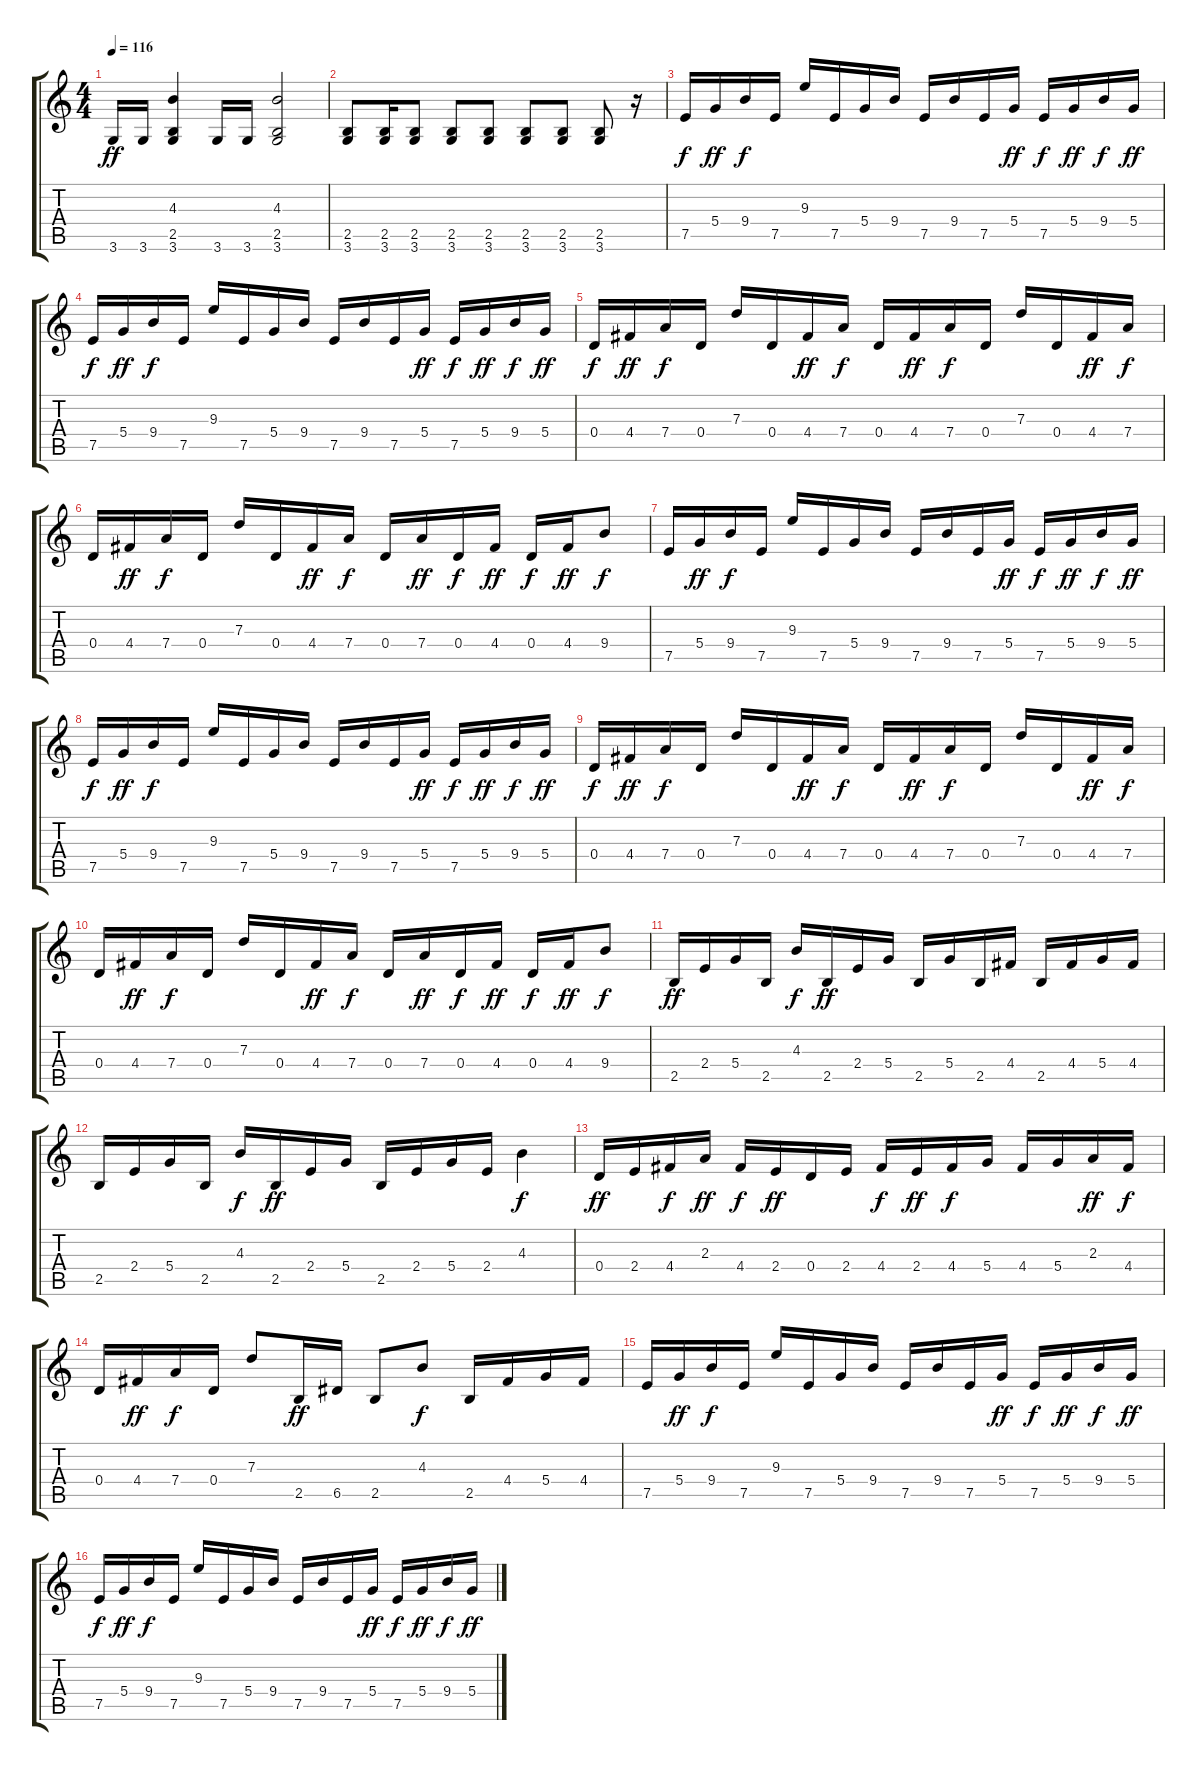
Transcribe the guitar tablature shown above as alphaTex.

\track "" {instrument overdrivenguitar}
\staff {score tabs}
\tuning (E4 B3 G3 D3 A2 E2) {hide}
\ts (4 4)
\tempo 116
\clef g2
\ks c
3.6.16{dy ff} 3.6.16 (4.3 2.5 3.6).4 3.6.16 3.6.16 (4.3 2.5 3.6).2 |
(2.5 3.6).8 (2.5 3.6).16 (2.5 3.6).8 (2.5 3.6).8 (2.5 3.6).8 (2.5 3.6).8 (2.5 3.6).8 (2.5 3.6).8 r.16 |
7.5.16{dy f} 5.4.16{dy ff} 9.4.16{dy f} 7.5.16 9.3.16 7.5.16 5.4.16 9.4.16 7.5.16 9.4.16 7.5.16 5.4.16{dy ff} 7.5.16{dy f} 5.4.16{dy ff} 9.4.16{dy f} 5.4.16{dy ff} |
7.5.16{dy f} 5.4.16{dy ff} 9.4.16{dy f} 7.5.16 9.3.16 7.5.16 5.4.16 9.4.16 7.5.16 9.4.16 7.5.16 5.4.16{dy ff} 7.5.16{dy f} 5.4.16{dy ff} 9.4.16{dy f} 5.4.16{dy ff} |
0.4.16{dy f} 4.4.16{dy ff} 7.4.16{dy f} 0.4.16 7.3.16 0.4.16 4.4.16{dy ff} 7.4.16{dy f} 0.4.16 4.4.16{dy ff} 7.4.16{dy f} 0.4.16 7.3.16 0.4.16 4.4.16{dy ff} 7.4.16{dy f} |
0.4.16 4.4.16{dy ff} 7.4.16{dy f} 0.4.16 7.3.16 0.4.16 4.4.16{dy ff} 7.4.16{dy f} 0.4.16 7.4.16{dy ff} 0.4.16{dy f} 4.4.16{dy ff} 0.4.16{dy f} 4.4.16{dy ff} 9.4.8{dy f} |
7.5.16 5.4.16{dy ff} 9.4.16{dy f} 7.5.16 9.3.16 7.5.16 5.4.16 9.4.16 7.5.16 9.4.16 7.5.16 5.4.16{dy ff} 7.5.16{dy f} 5.4.16{dy ff} 9.4.16{dy f} 5.4.16{dy ff} |
7.5.16{dy f} 5.4.16{dy ff} 9.4.16{dy f} 7.5.16 9.3.16 7.5.16 5.4.16 9.4.16 7.5.16 9.4.16 7.5.16 5.4.16{dy ff} 7.5.16{dy f} 5.4.16{dy ff} 9.4.16{dy f} 5.4.16{dy ff} |
0.4.16{dy f} 4.4.16{dy ff} 7.4.16{dy f} 0.4.16 7.3.16 0.4.16 4.4.16{dy ff} 7.4.16{dy f} 0.4.16 4.4.16{dy ff} 7.4.16{dy f} 0.4.16 7.3.16 0.4.16 4.4.16{dy ff} 7.4.16{dy f} |
0.4.16 4.4.16{dy ff} 7.4.16{dy f} 0.4.16 7.3.16 0.4.16 4.4.16{dy ff} 7.4.16{dy f} 0.4.16 7.4.16{dy ff} 0.4.16{dy f} 4.4.16{dy ff} 0.4.16{dy f} 4.4.16{dy ff} 9.4.8{dy f} |
2.5.16{dy ff} 2.4.16 5.4.16 2.5.16 4.3.16{dy f} 2.5.16{dy ff} 2.4.16 5.4.16 2.5.16 5.4.16 2.5.16 4.4.16 2.5.16 4.4.16 5.4.16 4.4.16 |
2.5.16 2.4.16 5.4.16 2.5.16 4.3.16{dy f} 2.5.16{dy ff} 2.4.16 5.4.16 2.5.16 2.4.16 5.4.16 2.4.16 4.3.4{dy f} |
0.4.16{dy ff} 2.4.16 4.4.16{dy f} 2.3.16{dy ff} 4.4.16{dy f} 2.4.16{dy ff} 0.4.16 2.4.16 4.4.16{dy f} 2.4.16{dy ff} 4.4.16{dy f} 5.4.16 4.4.16 5.4.16 2.3.16{dy ff} 4.4.16{dy f} |
0.4.16 4.4.16{dy ff} 7.4.16{dy f} 0.4.16 7.3.8 2.5.16{dy ff} 6.5.16 2.5.8 4.3.8{dy f} 2.5.16 4.4.16 5.4.16 4.4.16 |
7.5.16 5.4.16{dy ff} 9.4.16{dy f} 7.5.16 9.3.16 7.5.16 5.4.16 9.4.16 7.5.16 9.4.16 7.5.16 5.4.16{dy ff} 7.5.16{dy f} 5.4.16{dy ff} 9.4.16{dy f} 5.4.16{dy ff} |
7.5.16{dy f} 5.4.16{dy ff} 9.4.16{dy f} 7.5.16 9.3.16 7.5.16 5.4.16 9.4.16 7.5.16 9.4.16 7.5.16 5.4.16{dy ff} 7.5.16{dy f} 5.4.16{dy ff} 9.4.16{dy f} 5.4.16{dy ff}
